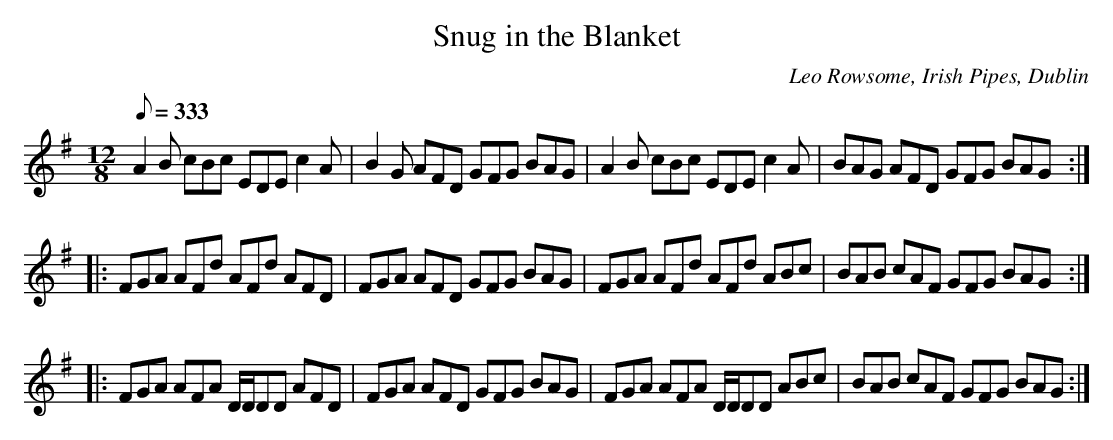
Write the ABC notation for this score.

X:1
T:Snug in the Blanket
O:Leo Rowsome, Irish Pipes, Dublin
L:1/8
Q:333
M:12/8
K:G
A2 B cBc EDE c2 A|B2 G AFD GFG BAG|A2 B cBc EDE c2 A|BAG AFD GFG BAG:|
|:FGA AFd AFd AFD|FGA AFD GFG BAG|FGA AFd AFd ABc|BAB cAF GFG BAG:|
|:FGA AFA D/D/DD AFD|FGA AFD GFG BAG|FGA AFA D/D/DD ABc|BAB cAF GFG BAG:|
